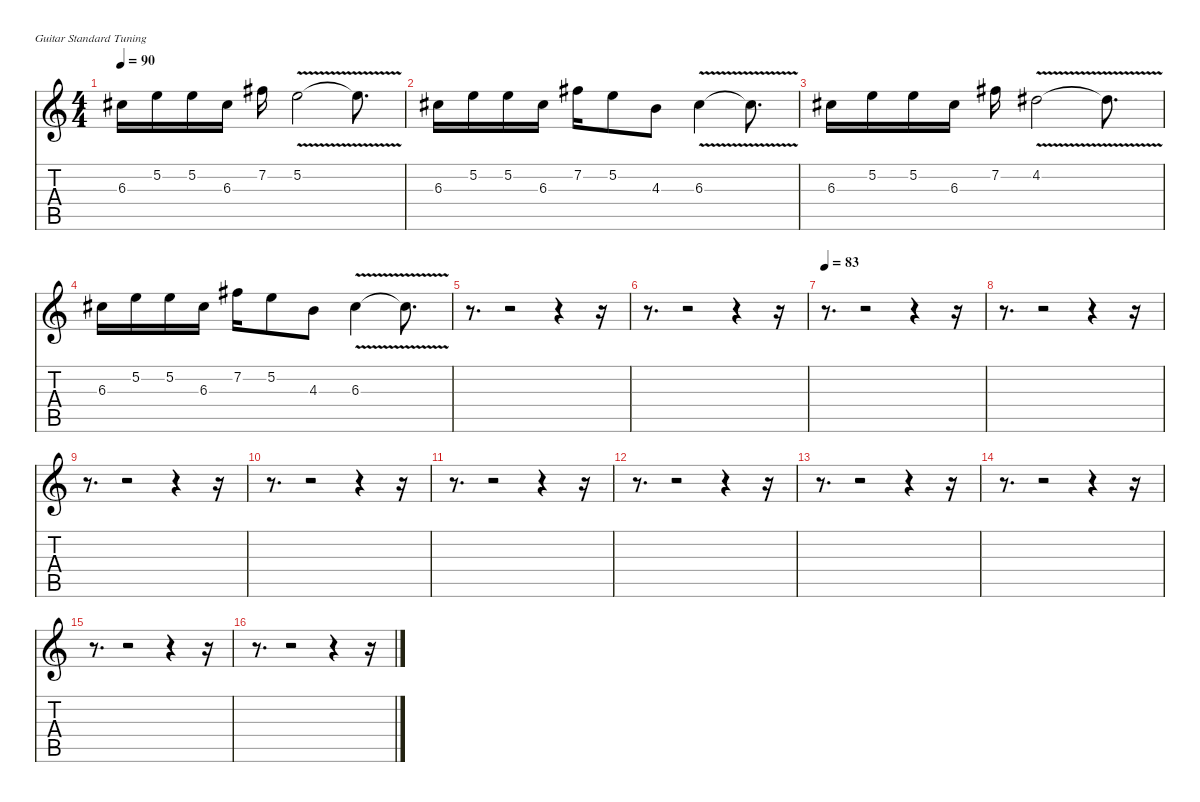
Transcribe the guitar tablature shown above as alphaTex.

\defaultSystemsLayout 4
\hideDynamics
\bracketExtendMode nobrackets
\singleTrackTrackNamePolicy hidden
\multiTrackTrackNamePolicy hidden
\firstSystemTrackNameMode fullname
\firstSystemTrackNameOrientation horizontal
\otherSystemsTrackNameOrientation horizontal
\track ("Guitare Solo" "od.guit.") {solo instrument overdrivenguitar}
\staff {score tabs}
\tuning (E4 B3 G3 D3 A2 E2)
\ts (4 4)
\tempo 90
\clef g2
\ks c
6.3{acc #}.16{dy f instrument overdrivenguitar beam Down} 5.2.16{beam Down} 5.2.16{beam Down} 6.3{acc #}.16{beam Down} 7.2{acc #}.16{dy ff beam Down} 5.2{v}.2{dy fff beam Down} 5.2{v t}.8{d dy f beam Down} |
6.3{acc #}.16{beam Down} 5.2.16{beam Down} 5.2.16{beam Down} 6.3{acc #}.16{beam Down} 7.2{acc #}.16{beam Down} 5.2.8{beam Down} 4.3.8{dy ff beam Down} 6.3{v acc #}.4{dy fff beam Down} 6.3{v t acc #}.8{d dy f beam Down} |
6.3{acc #}.16{beam Down} 5.2.16{beam Down} 5.2.16{beam Down} 6.3{acc #}.16{beam Down} 7.2{acc #}.16{dy ff beam Down} 4.2{v acc #}.2{dy fff beam Down} 4.2{v t acc #}.8{d dy f beam Down} |
6.3{acc #}.16{beam Down} 5.2.16{beam Down} 5.2.16{beam Down} 6.3{acc #}.16{beam Down} 7.2{acc #}.16{beam Down} 5.2.8{beam Down} 4.3.8{dy ff beam Down} 6.3{v acc #}.4{dy fff beam Down} 6.3{v t acc #}.8{d dy f beam Down} |
r.8{d beam Down} r.2{beam Down} r.4{beam Down} r.16{beam Down} |
r.8{d beam Down} r.2{beam Down} r.4{beam Down} r.16{beam Down} |
\tempo 83
r.8{d beam Down} r.2{beam Down} r.4{beam Down} r.16{beam Down} |
r.8{d beam Down} r.2{beam Down} r.4{beam Down} r.16{beam Down} |
r.8{d beam Down} r.2{beam Down} r.4{beam Down} r.16{beam Down} |
r.8{d beam Down} r.2{beam Down} r.4{beam Down} r.16{beam Down} |
r.8{d beam Down} r.2{beam Down} r.4{beam Down} r.16{beam Down} |
r.8{d beam Down} r.2{beam Down} r.4{beam Down} r.16{beam Down} |
r.8{d beam Down} r.2{beam Down} r.4{beam Down} r.16{beam Down} |
r.8{d beam Down} r.2{beam Down} r.4{beam Down} r.16{beam Down} |
r.8{d beam Down} r.2{beam Down} r.4{beam Down} r.16{beam Down} |
r.8{d beam Down} r.2{beam Down} r.4{beam Down} r.16{beam Down}
